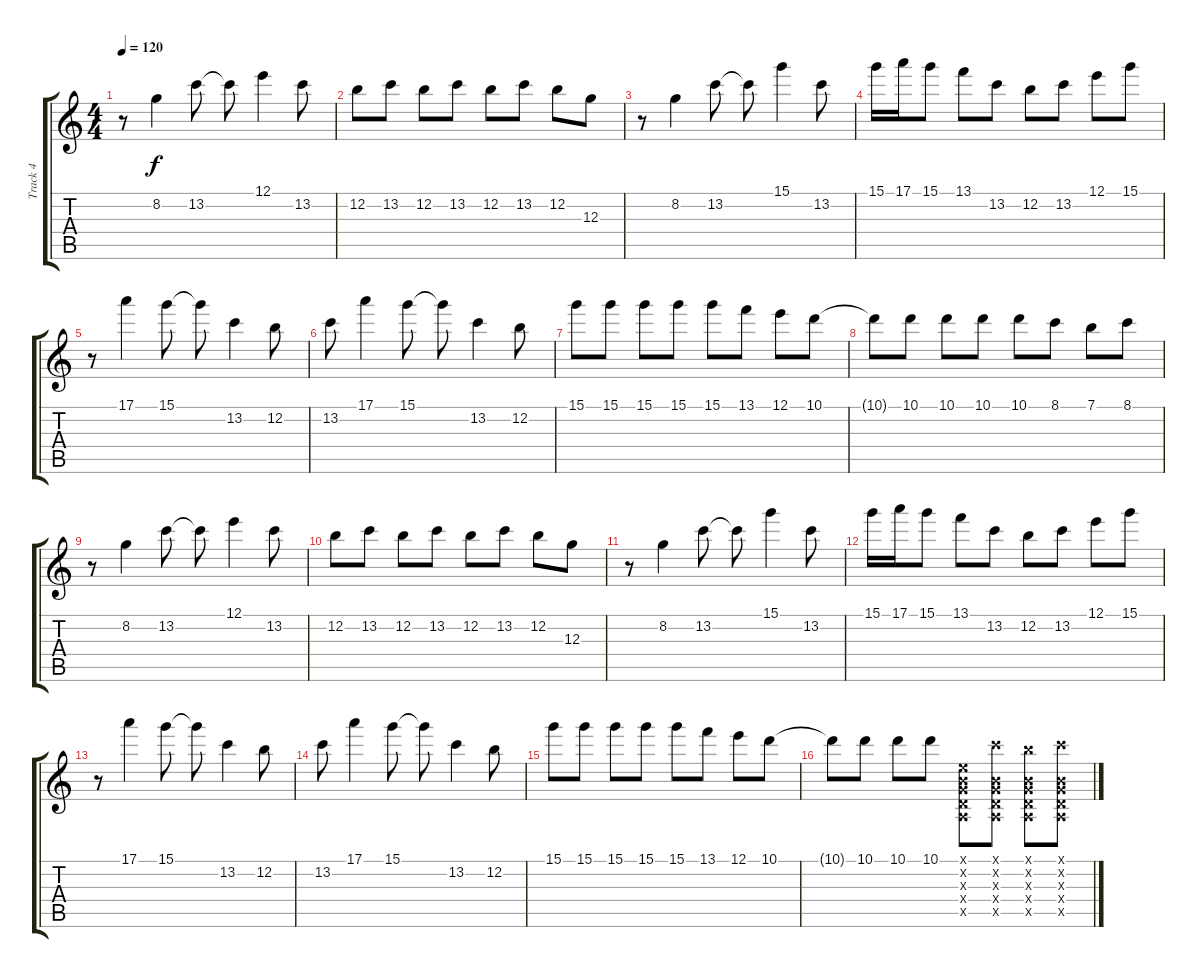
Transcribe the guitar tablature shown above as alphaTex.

\track ("Track 4" "Track 4") {instrument acousticguitarsteel}
\staff {score tabs}
\tuning (E4 B3 G3 D3 A2 E2) {hide}
\ts (4 4)
\tempo 120
\clef g2
\ks c
r.8{dy f} 8.2.4 13.2.8 13.2{t}.8 12.1.4 13.2.8 |
12.2.8 13.2.8 12.2.8 13.2.8 12.2.8 13.2.8 12.2.8 12.3.8 |
r.8 8.2.4 13.2.8 13.2{t}.8 15.1.4 13.2.8 |
15.1.16 17.1.16 15.1.8 13.1.8 13.2.8 12.2.8 13.2.8 12.1.8 15.1.8 |
r.8 17.1.4 15.1.8 15.1{t}.8 13.2.4 12.2.8 |
13.2.8 17.1.4 15.1.8 15.1{t}.8 13.2.4 12.2.8 |
15.1.8 15.1.8 15.1.8 15.1.8 15.1.8 13.1.8 12.1.8 10.1.8 |
10.1{t}.8 10.1.8 10.1.8 10.1.8 10.1.8 8.1.8 7.1.8 8.1.8 |
r.8 8.2.4 13.2.8 13.2{t}.8 12.1.4 13.2.8 |
12.2.8 13.2.8 12.2.8 13.2.8 12.2.8 13.2.8 12.2.8 12.3.8 |
r.8 8.2.4 13.2.8 13.2{t}.8 15.1.4 13.2.8 |
15.1.16 17.1.16 15.1.8 13.1.8 13.2.8 12.2.8 13.2.8 12.1.8 15.1.8 |
r.8 17.1.4 15.1.8 15.1{t}.8 13.2.4 12.2.8 |
13.2.8 17.1.4 15.1.8 15.1{t}.8 13.2.4 12.2.8 |
15.1.8 15.1.8 15.1.8 15.1.8 15.1.8 13.1.8 12.1.8 10.1.8 |
10.1{t}.8 10.1.8 10.1.8 10.1.8 (0.1{x} 0.2{x} 0.3{x} 0.4{x} 0.5{x}).8 (8.1{x} 0.2{x} 0.3{x} 0.4{x} 0.5{x}).8 (7.1{x} 0.2{x} 0.3{x} 0.4{x} 0.5{x}).8 (8.1{x} 0.2{x} 0.3{x} 0.4{x} 0.5{x}).8
